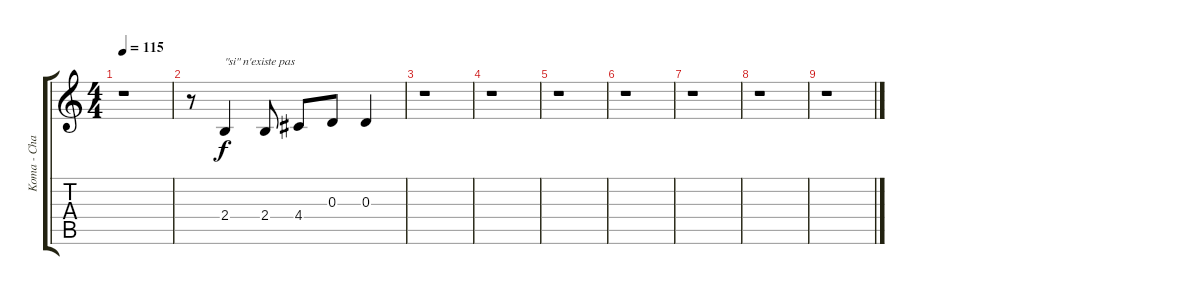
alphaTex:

\track ("Koma - Chant" "Koma - Cha") {instrument cello}
\staff {score tabs}
\tuning (B4 Gb4 D4 A3 E3 B2) {hide}
\ts (4 4)
\tempo 115
\clef g2
\ks c
r.1{dy f} |
r.8 2.4.4{txt "\"si\" n'existe pas"} 2.4.8 4.4.8 0.3.8 0.3.4 |
r.1 |
r.1 |
r.1 |
r.1 |
r.1 |
r.1 |
r.1
